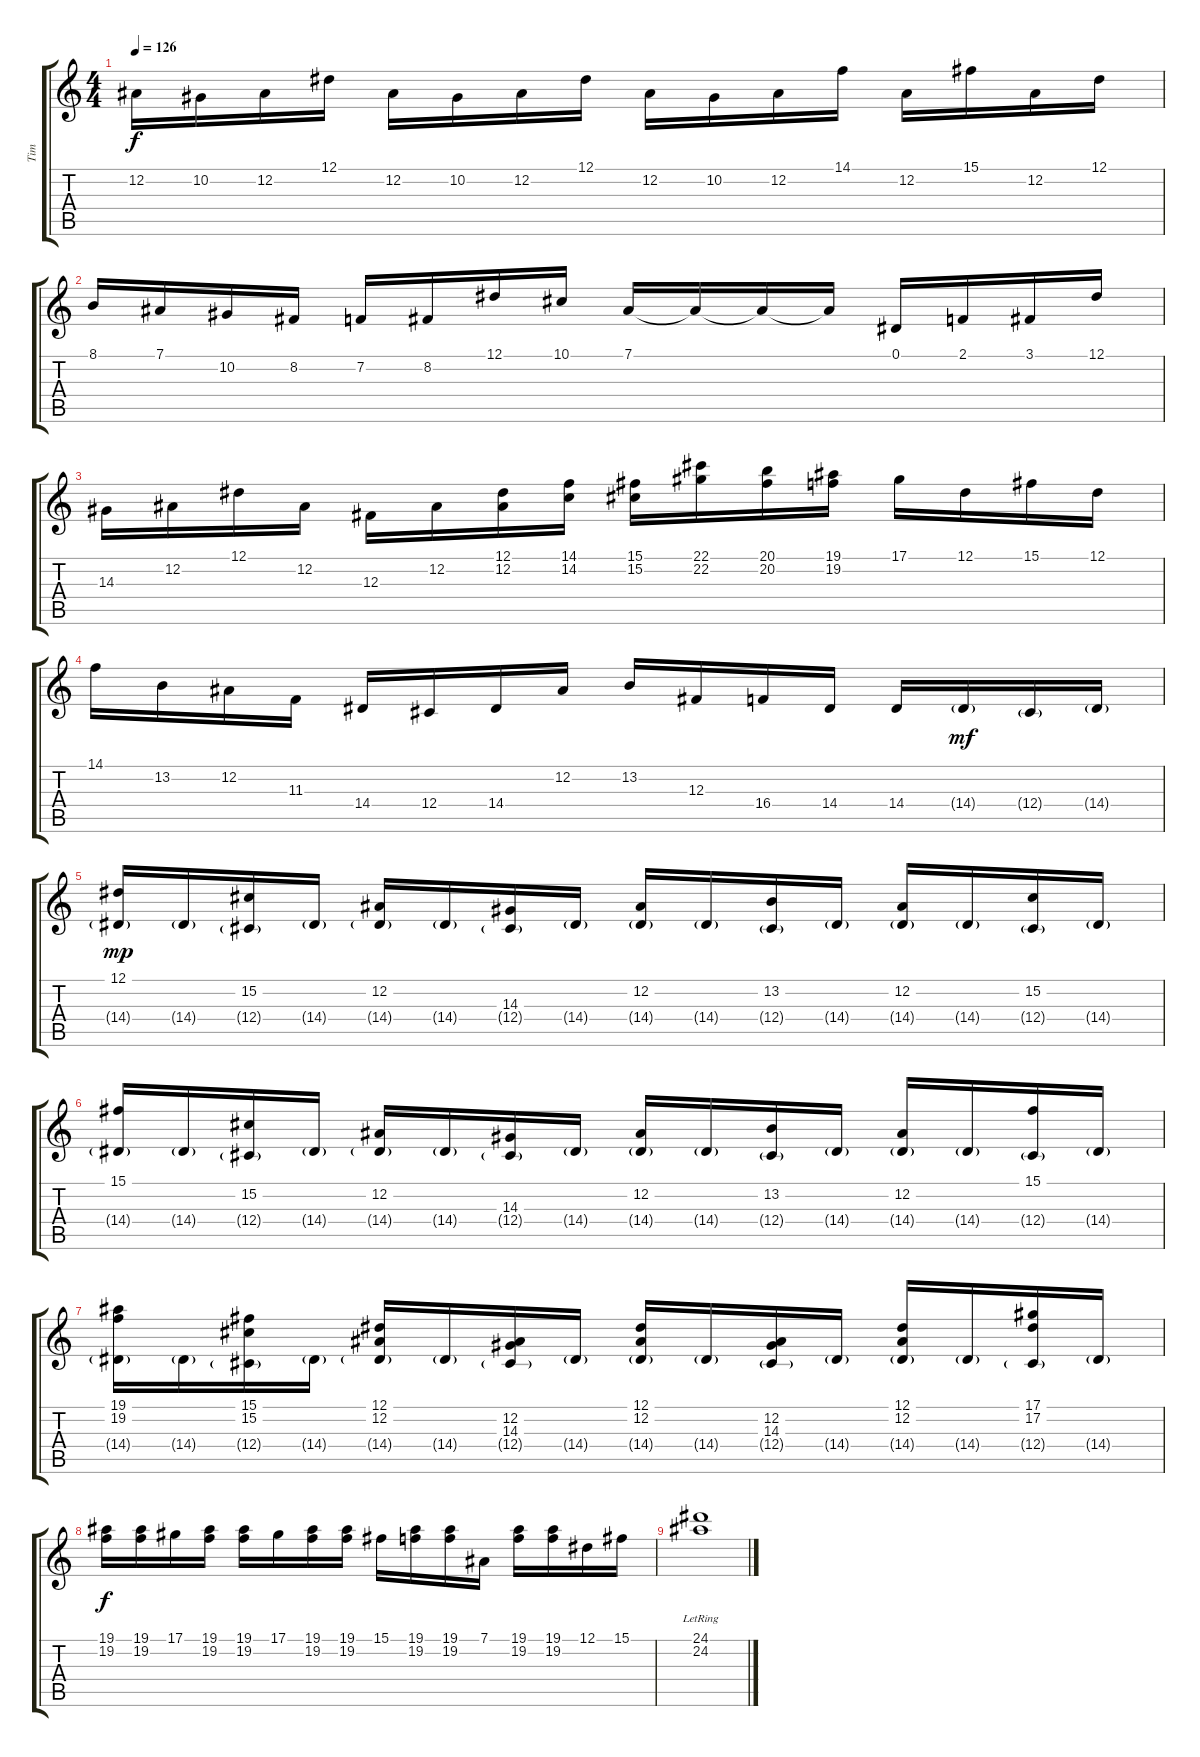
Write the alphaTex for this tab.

\track ("Tim" "Tim") {instrument sitar}
\staff {score tabs}
\tuning (Eb4 Bb3 Gb3 Db3 Ab2 Eb2) {hide}
\ts (4 4)
\tempo 126
\clef g2
\ks c
12.2.16{dy f} 10.2.16 12.2.16 12.1.16 12.2.16 10.2.16 12.2.16 12.1.16 12.2.16 10.2.16 12.2.16 14.1.16 12.2.16 15.1.16 12.2.16 12.1.16 |
8.1.16 7.1.16 10.2.16 8.2.16 7.2.16 8.2.16 12.1.16 10.1.16 7.1.16 7.1{t}.16 7.1{t}.16 7.1{t}.16 0.1.16 2.1.16 3.1.16 12.1.16 |
14.3.16 12.2.16 12.1.16 12.2.16 12.3.16 12.2.16 (12.1 12.2).16 (14.1 14.2).16 (15.1 15.2).16 (22.1 22.2).16 (20.1 20.2).16 (19.1 19.2).16 17.1.16 12.1.16 15.1.16 12.1.16 |
14.1.16 13.2.16 12.2.16 11.3.16 14.4.16 12.4.16 14.4.16 12.2.16 13.2.16 12.3.16 16.4.16 14.4.16 14.4.16 14.4{g}.16{dy mf} 12.4{g}.16 14.4{g}.16 |
(12.1 14.4{g}).16{dy mp} 14.4{g}.16 (15.2 12.4{g}).16 14.4{g}.16 (12.2 14.4{g}).16 14.4{g}.16 (14.3 12.4{g}).16 14.4{g}.16 (12.2 14.4{g}).16 14.4{g}.16 (13.2 12.4{g}).16 14.4{g}.16 (12.2 14.4{g}).16 14.4{g}.16 (15.2 12.4{g}).16 14.4{g}.16 |
(15.1 14.4{g}).16 14.4{g}.16 (15.2 12.4{g}).16 14.4{g}.16 (12.2 14.4{g}).16 14.4{g}.16 (14.3 12.4{g}).16 14.4{g}.16 (12.2 14.4{g}).16 14.4{g}.16 (13.2 12.4{g}).16 14.4{g}.16 (12.2 14.4{g}).16 14.4{g}.16 (15.1 12.4{g}).16 14.4{g}.16 |
(19.1 19.2 14.4{g}).16 14.4{g}.16 (15.1 15.2 12.4{g}).16 14.4{g}.16 (12.1 12.2 14.4{g}).16 14.4{g}.16 (12.2 14.3 12.4{g}).16 14.4{g}.16 (12.1 12.2 14.4{g}).16 14.4{g}.16 (12.2 14.3 12.4{g}).16 14.4{g}.16 (12.1 12.2 14.4{g}).16 14.4{g}.16 (17.1 17.2 12.4{g}).16 14.4{g}.16 |
(19.1 19.2).16{dy f} (19.1 19.2).16 17.1.16 (19.1 19.2).16 (19.1 19.2).16 17.1.16 (19.1 19.2).16 (19.1 19.2).16 15.1.16 (19.1 19.2).16 (19.1 19.2).16 7.1.16 (19.1 19.2).16 (19.1 19.2).16 12.1.16 15.1.16 |
(24.1{lr} 24.2{lr}).1
